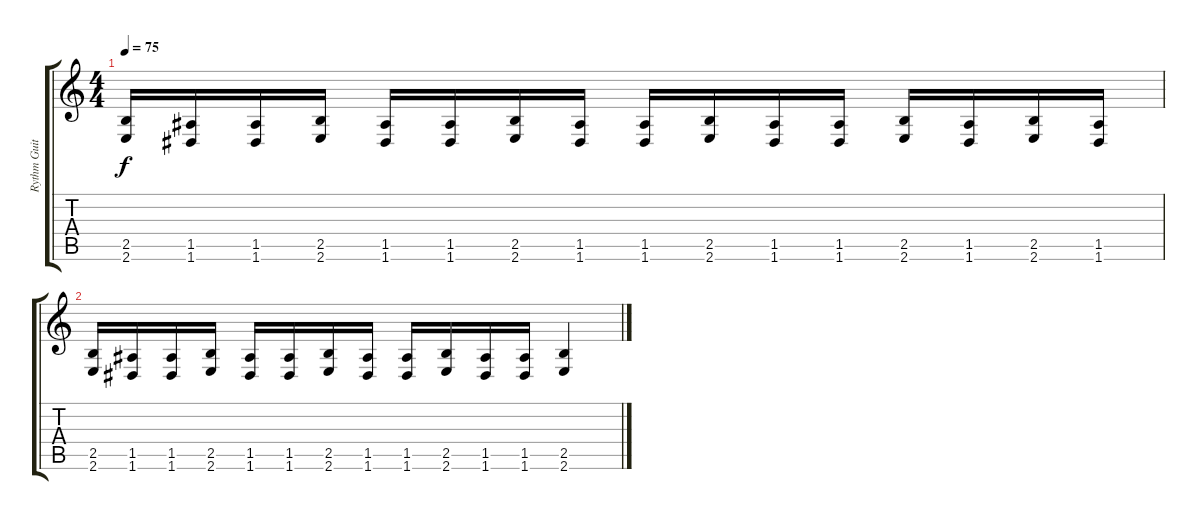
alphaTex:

\track ("Rythm Guitar" "Rythm Guit") {instrument distortionguitar}
\staff {score tabs}
\tuning (E4 B3 G3 D3 A2 D2) {hide}
\ts (4 4)
\tempo 75
\clef g2
\ks c
(2.5 2.6).16{dy f} (1.5 1.6).16 (1.5 1.6).16 (2.5 2.6).16 (1.5 1.6).16 (1.5 1.6).16 (2.5 2.6).16 (1.5 1.6).16 (1.5 1.6).16 (2.5 2.6).16 (1.5 1.6).16 (1.5 1.6).16 (2.5 2.6).16 (1.5 1.6).16 (2.5 2.6).16 (1.5 1.6).16 |
(2.5 2.6).16 (1.5 1.6).16 (1.5 1.6).16 (2.5 2.6).16 (1.5 1.6).16 (1.5 1.6).16 (2.5 2.6).16 (1.5 1.6).16 (1.5 1.6).16 (2.5 2.6).16 (1.5 1.6).16 (1.5 1.6).16 (2.5 2.6).4
